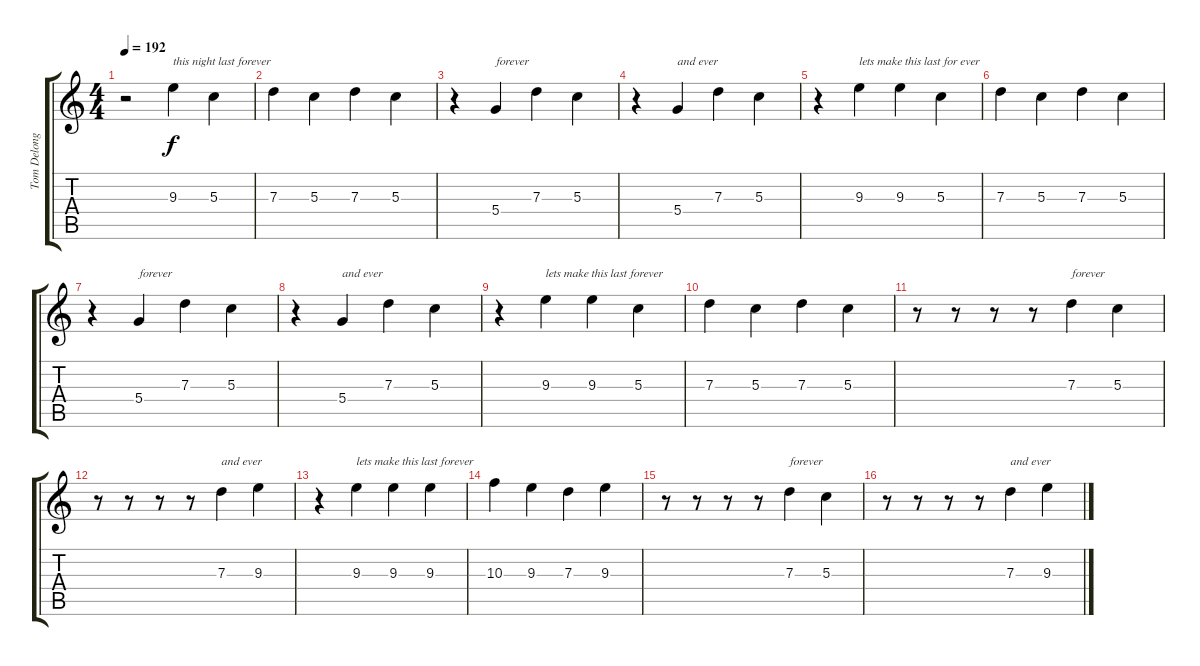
\track ("Tom Delonge (Vocals)" "Tom Delong") {instrument overdrivenguitar}
\staff {score tabs}
\tuning (E4 B3 G3 D3 A2 E2) {hide}
\ts (4 4)
\tempo 192
\clef g2
\ks c
r.2{dy f} 9.3.4{txt "this night last forever"} 5.3.4 |
7.3.4 5.3.4 7.3.4 5.3.4 |
r.4 5.4.4{txt "forever"} 7.3.4 5.3.4 |
r.4 5.4.4{txt "and ever"} 7.3.4 5.3.4 |
r.4 9.3.4{txt "lets make this last for ever"} 9.3.4 5.3.4 |
7.3.4 5.3.4 7.3.4 5.3.4 |
r.4 5.4.4{txt "forever"} 7.3.4 5.3.4 |
r.4 5.4.4{txt "and ever"} 7.3.4 5.3.4 |
r.4 9.3.4{txt "lets make this last forever"} 9.3.4 5.3.4 |
7.3.4 5.3.4 7.3.4 5.3.4 |
r.8 r.8 r.8 r.8 7.3.4{txt "forever"} 5.3.4 |
r.8 r.8 r.8 r.8 7.3.4{txt "and ever"} 9.3.4 |
r.4 9.3.4{txt "lets make this last forever"} 9.3.4 9.3.4 |
10.3.4 9.3.4 7.3.4 9.3.4 |
r.8 r.8 r.8 r.8 7.3.4{txt "forever"} 5.3.4 |
r.8 r.8 r.8 r.8 7.3.4{txt "and ever"} 9.3.4
